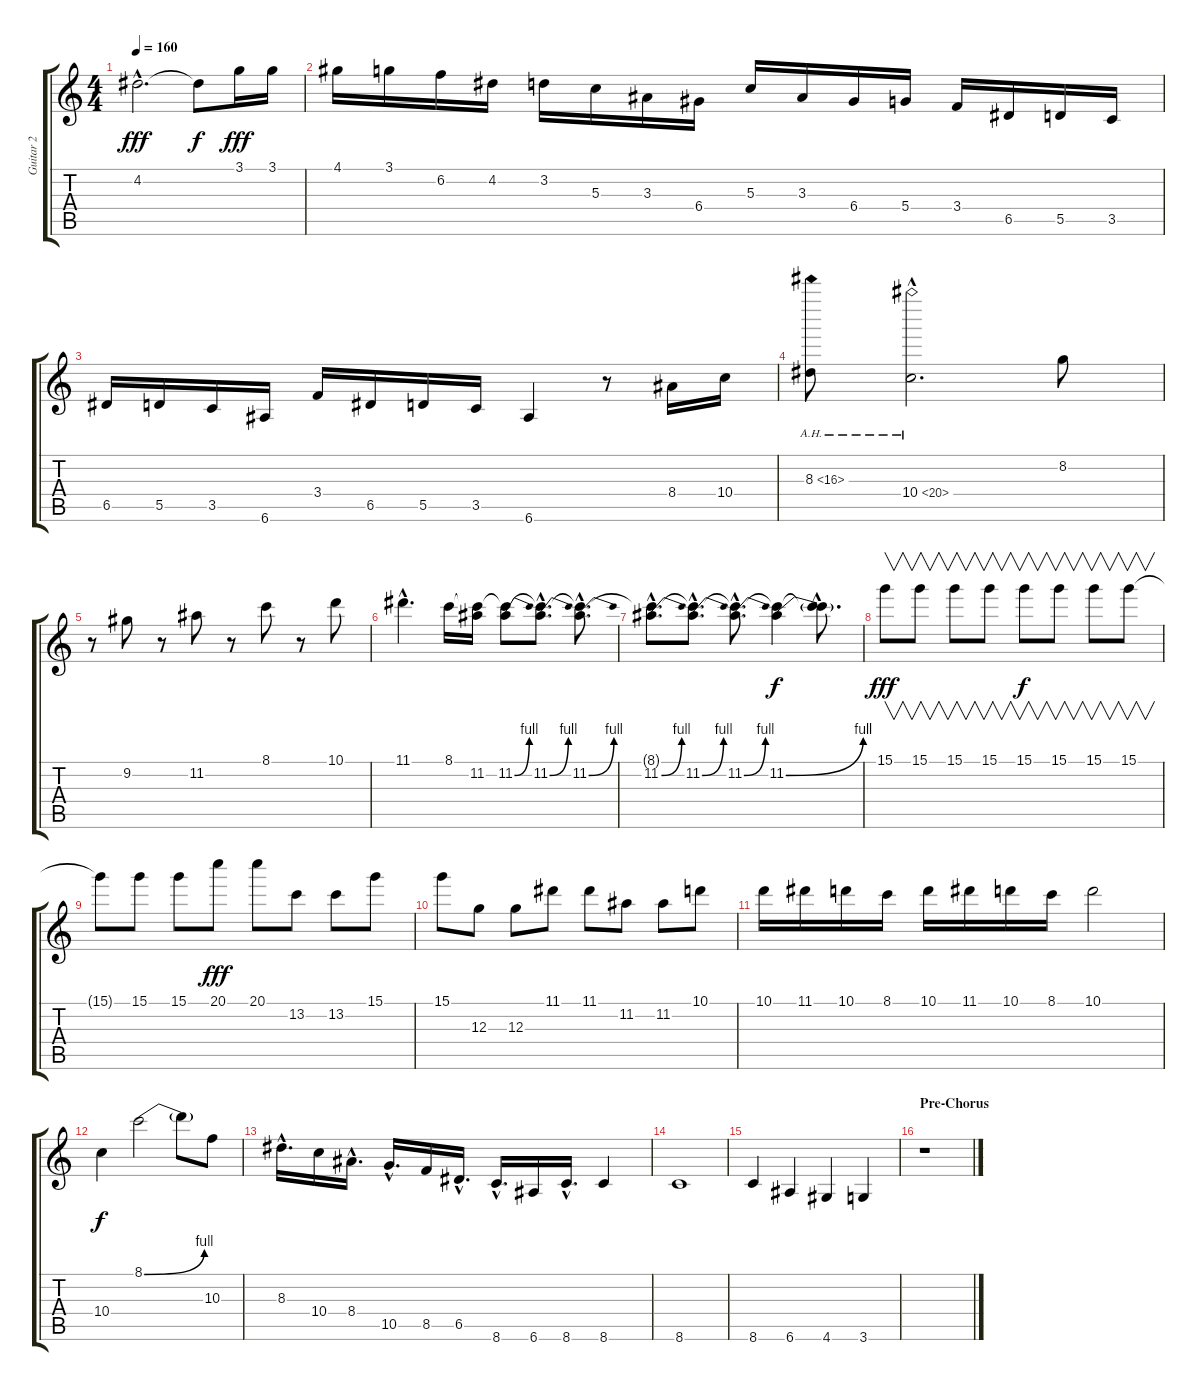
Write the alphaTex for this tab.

\track ("Guitar 2" "Guitar 2") {instrument overdrivenguitar}
\staff {score tabs}
\tuning (E4 B3 G3 D3 A2 E2) {hide}
\ts (4 4)
\tempo 160
\clef g2
\ks c
4.2{hac}.2{d dy fff} 4.2{t}.8{dy f} 3.1.16{dy fff} 3.1.16 |
4.1.16 3.1.16 6.2.16 4.2.16 3.2.16 5.3.16 3.3.16 6.4.16 5.3.16 3.3.16 6.4.16 5.4.16 3.4.16 6.5.16 5.5.16 3.5.16 |
6.5.16 5.5.16 3.5.16 6.6.16 3.4.16 6.5.16 5.5.16 3.5.16 6.6.4 r.8 8.4.16 10.4.16 |
8.3{ah 8}.8 10.4{ah 10 hac}.2{d} 8.2.8 |
r.8 9.2.8 r.8 11.2.8 r.8 8.1.8 r.8 10.1.8 |
11.1{hac}.4{d} 8.1.16 (8.1{t} 11.2).16 (8.1{t} 11.2{be (bend 0 0 60 4)}).8 (8.1{hac t} 11.2{be (bend 0 0 60 4) hac}).8{d} (8.1{hac t} 11.2{be (bend 0 0 60 4) hac}).8{d} |
(8.1{hac t} 11.2{be (bend 0 0 60 4) hac}).8{d} (8.1{hac t} 11.2{be (bend 0 0 60 4) hac}).8{d} (8.1{hac t} 11.2{be (bend 0 0 60 4) hac}).8{d} (8.1{t} 11.2{be (bend 0 0 60 4)}).4{dy f} (8.1{hac t} 11.2{hac t}).8{d} |
15.1.8{v dy fff} 15.1.8{v} 15.1.8{v} 15.1.8{v} 15.1.8{v dy f} 15.1.8{v} 15.1.8{v} 15.1.8{v} |
15.1{t}.8 15.1.8 15.1.8 20.1.8{dy fff} 20.1.8 13.2.8 13.2.8 15.1.8 |
15.1.8 12.3.8 12.3.8 11.1.8 11.1.8 11.2.8 11.2.8 10.1.8 |
10.1.16 11.1.16 10.1.16 8.1.16 10.1.16 11.1.16 10.1.16 8.1.16 10.1.2 |
10.4.4{dy f} 8.1{be (bend 0 0 60 4)}.2 8.1{t}.8 10.3.8 |
8.3{hac}.16{d} 10.4.16 8.4{hac}.16{d} 10.5{hac}.16{d} 8.5.16 6.5{hac}.16{d} 8.6{hac}.16{d} 6.6.16 8.6{hac}.16{d} 8.6.4 |
8.6.1 |
8.6.4 6.6.4 4.6.4 3.6.4 |
\section ("" "Pre-Chorus")
r.1
